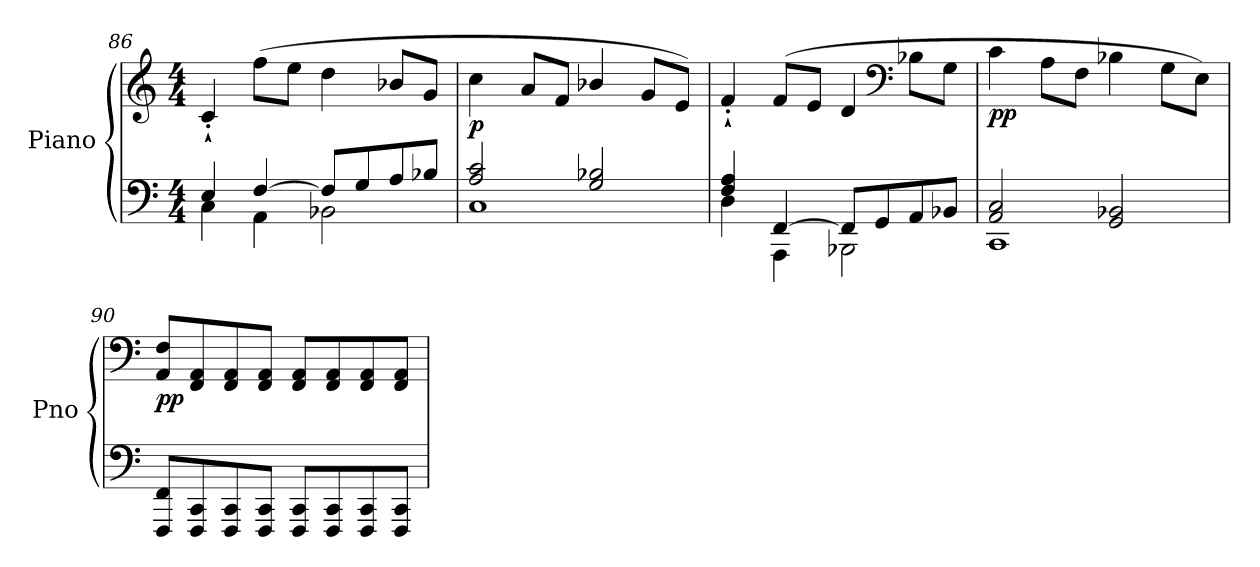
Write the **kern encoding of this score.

**kern	**kern	**dynam
*part1	*part1	*part1
*staff2	*staff1	*staff1/2
*I"Piano	*	*
*I'Pno	*	*
*clefF4	*clefG2	*
*k[]	*k[]	*
*M4/4	*M4/4	*
=86	=86	=86
*^	*	*
4E/	4C\	4c`'/	.
!	!	!	!LO:DY:b
[4F/	4AA\	(8ff\L	other-dynamics
.	.	8ee\J	.
8F/L]	2BB-X\	4dd\	.
8G/	.	.	.
8A/	.	8b-X/L	.
8B-X/J	.	8g/J	.
!!LO:LB:g=z
=87	=87	=87	=87
!	!	!	!LO:DY:b
2A/ 2c/	1C	4cc\	p
.	.	8a/L	.
.	.	8f/J	.
2G/ 2B-X/	.	4b-X/	.
.	.	8g/L	.
.	.	8e/J)	.
=88	=88	=88	=88
4F/ 4A/	4D\	4f'`/	.
!	!	!	!LO:DY:b
[4FF/	4AAA\	(8f/L	other-dynamics
.	.	8e/J	.
8FF/L]	2BBB-X\	4d/	.
8GG/	.	.	.
*	*	*clefF4	*
8AA/	.	8B-X\L	.
8BB-X/J	.	8G\J	.
=89	=89	=89	=89
!	!	!	!LO:DY:b
2AA/ 2C/	1CC	4c\	pp
.	.	8A\L	.
.	.	8F\J	.
2GG/ 2BB-X/	.	4B-X\	.
.	.	8G\L	.
.	.	8E\J)	.
*v	*v	*	*
=90	=90	=90
!	!	!LO:DY:b
8FFF/ 8FF/L	8AA/ 8F/L	pp
8FFF/ 8CC/	8FF/ 8AA/	.
8FFF/ 8CC/	8FF/ 8AA/	.
8FFF/ 8CC/J	8FF/ 8AA/J	.
8FFF/ 8CC/L	8FF/ 8AA/L	.
8FFF/ 8CC/	8FF/ 8AA/	.
8FFF/ 8CC/	8FF/ 8AA/	.
8FFF/ 8CC/J	8FF/ 8AA/J	.
=	=	=
*-	*-	*-
